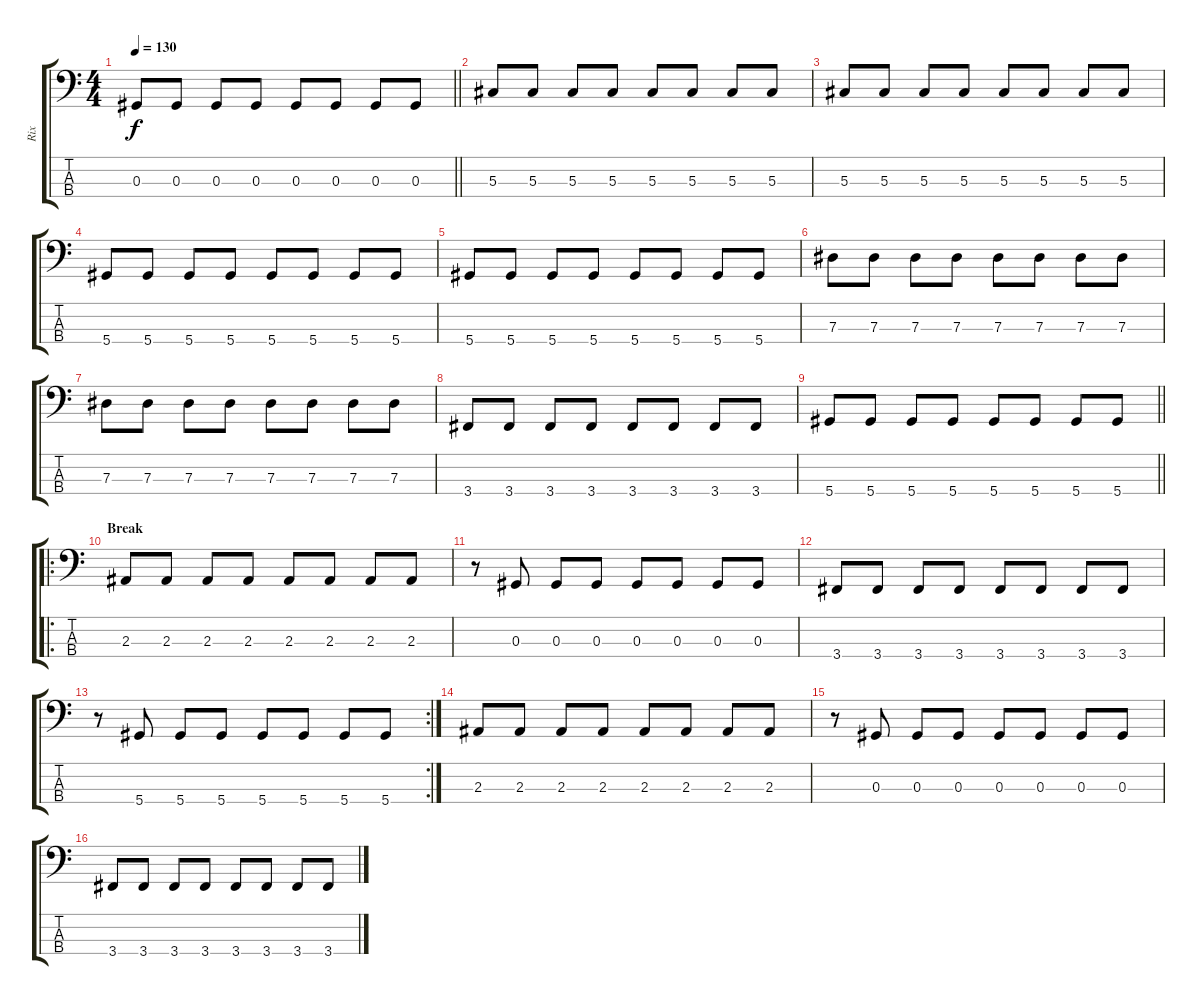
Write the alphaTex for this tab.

\track ("Rix" "Rix") {instrument electricbasspick}
\staff {score tabs}
\tuning (Gb2 Db2 Ab1 Eb1) {hide}
\ts (4 4)
\tempo 130
\clef f4
\barLineRight lightlight
\ks c
0.3.8{dy f} 0.3.8 0.3.8 0.3.8 0.3.8 0.3.8 0.3.8 0.3.8 |
5.3.8 5.3.8 5.3.8 5.3.8 5.3.8 5.3.8 5.3.8 5.3.8 |
5.3.8 5.3.8 5.3.8 5.3.8 5.3.8 5.3.8 5.3.8 5.3.8 |
5.4.8 5.4.8 5.4.8 5.4.8 5.4.8 5.4.8 5.4.8 5.4.8 |
5.4.8 5.4.8 5.4.8 5.4.8 5.4.8 5.4.8 5.4.8 5.4.8 |
7.3.8 7.3.8 7.3.8 7.3.8 7.3.8 7.3.8 7.3.8 7.3.8 |
7.3.8 7.3.8 7.3.8 7.3.8 7.3.8 7.3.8 7.3.8 7.3.8 |
3.4.8 3.4.8 3.4.8 3.4.8 3.4.8 3.4.8 3.4.8 3.4.8 |
\barLineRight lightlight
5.4.8 5.4.8 5.4.8 5.4.8 5.4.8 5.4.8 5.4.8 5.4.8 |
\ro
\section ("" "Break")
2.3.8 2.3.8 2.3.8 2.3.8 2.3.8 2.3.8 2.3.8 2.3.8 |
r.8 0.3.8 0.3.8 0.3.8 0.3.8 0.3.8 0.3.8 0.3.8 |
3.4.8 3.4.8 3.4.8 3.4.8 3.4.8 3.4.8 3.4.8 3.4.8 |
\rc 2
r.8 5.4.8 5.4.8 5.4.8 5.4.8 5.4.8 5.4.8 5.4.8 |
2.3.8 2.3.8 2.3.8 2.3.8 2.3.8 2.3.8 2.3.8 2.3.8 |
r.8 0.3.8 0.3.8 0.3.8 0.3.8 0.3.8 0.3.8 0.3.8 |
3.4.8 3.4.8 3.4.8 3.4.8 3.4.8 3.4.8 3.4.8 3.4.8
